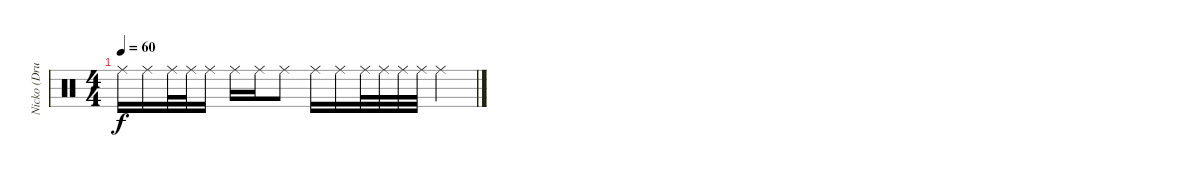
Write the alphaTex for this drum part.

\track ("Nicko (Drums)" "Nicko (Dru") {instrument percussion}
\staff {score}
\articulation defaults
\ts (4 4)
\tempo 60
\clef neutral
\ks c "Ride (middle)".16{dy f} "Ride (middle)".16 "Ride (middle)".32 "Ride (middle)".32 "Ride (middle)".16 "Ride (middle)".16 "Ride (middle)".16 "Ride (middle)".8 "Ride (middle)".16 "Ride (middle)".16 "Ride (middle)".32 "Ride (middle)".32 "Ride (middle)".32 "Ride (middle)".32 "Ride (middle)".4
